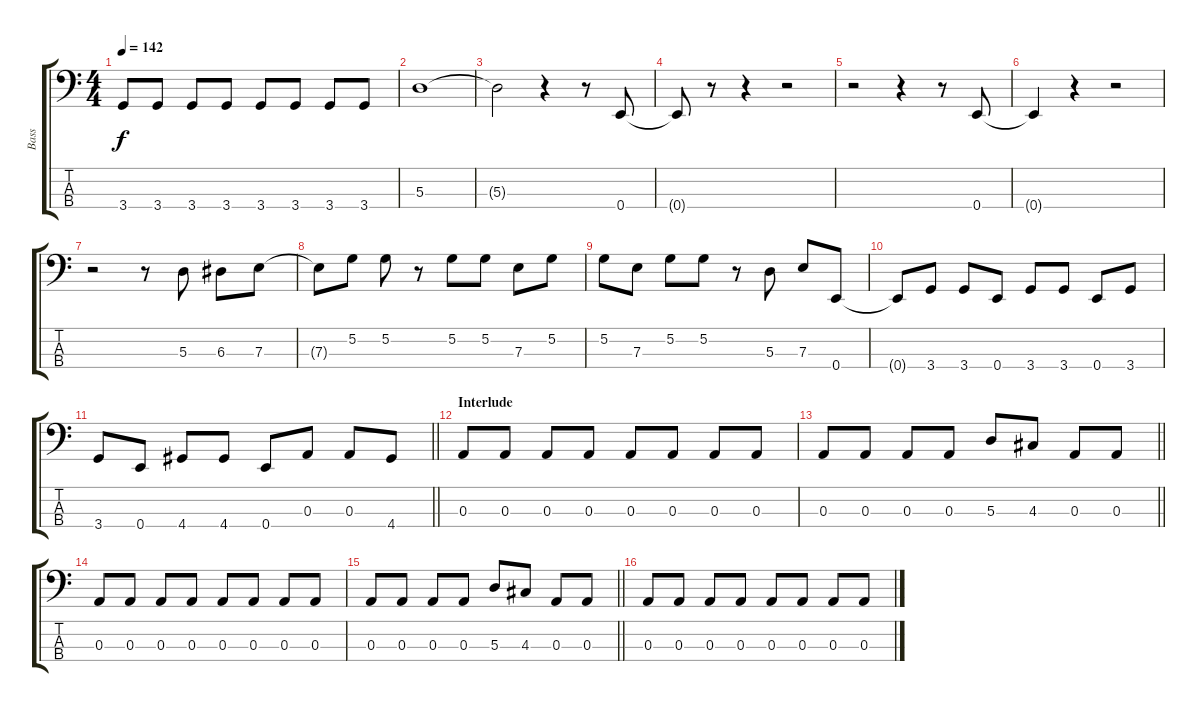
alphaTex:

\track ("Bass" "Bass") {instrument electricbassfinger}
\staff {score tabs}
\tuning (G2 D2 A1 E1) {hide}
\ts (4 4)
\tempo 142
\clef f4
\ks c
3.4.8{dy f} 3.4.8 3.4.8 3.4.8 3.4.8 3.4.8 3.4.8 3.4.8 |
5.3.1 |
5.3{t}.2 r.4 r.8 0.4.8 |
0.4{t}.8 r.8 r.4 r.2 |
r.2 r.4 r.8 0.4.8 |
0.4{t}.4 r.4 r.2 |
r.2 r.8 5.3.8 6.3.8 7.3.8 |
7.3{t}.8 5.2.8 5.2.8 r.8 5.2.8 5.2.8 7.3.8 5.2.8 |
5.2.8 7.3.8 5.2.8 5.2.8 r.8 5.3.8 7.3.8 0.4.8 |
0.4{t}.8 3.4.8 3.4.8 0.4.8 3.4.8 3.4.8 0.4.8 3.4.8 |
\barLineRight lightlight
3.4.8 0.4.8 4.4.8 4.4.8 0.4.8 0.3.8 0.3.8 4.4.8 |
\section ("" "Interlude")
0.3.8 0.3.8 0.3.8 0.3.8 0.3.8 0.3.8 0.3.8 0.3.8 |
\barLineRight lightlight
0.3.8 0.3.8 0.3.8 0.3.8 5.3.8 4.3.8 0.3.8 0.3.8 |
0.3.8 0.3.8 0.3.8 0.3.8 0.3.8 0.3.8 0.3.8 0.3.8 |
\barLineRight lightlight
0.3.8 0.3.8 0.3.8 0.3.8 5.3.8 4.3.8 0.3.8 0.3.8 |
0.3.8 0.3.8 0.3.8 0.3.8 0.3.8 0.3.8 0.3.8 0.3.8
